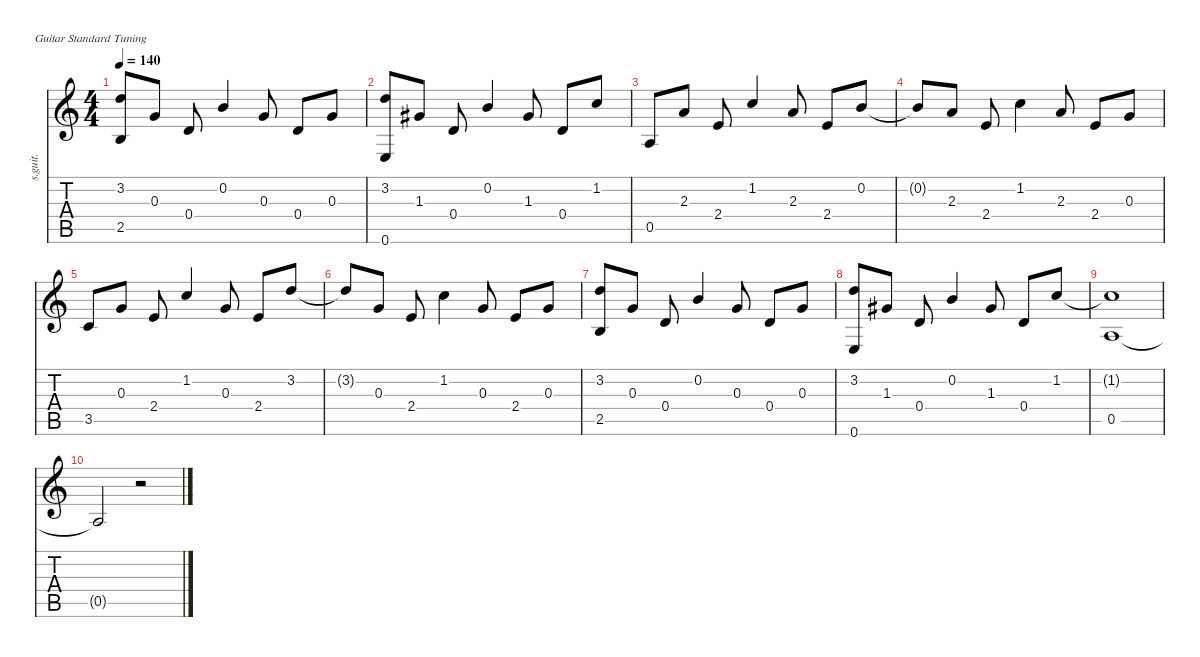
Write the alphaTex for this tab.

\defaultSystemsLayout 4
\hideDynamics
\bracketExtendMode nobrackets
\otherSystemsTrackNameOrientation horizontal
\track ("Steel Guitar" "s.guit.") {instrument acousticguitarsteel}
\staff {score tabs}
\tuning (E4 B3 G3 D3 A2 E2)
\ts (4 4)
\tempo 140
\clef g2
\ks c
(3.2 2.5).8{dy mf beam Up} 0.3.8{dy mp beam Up} 0.4.8{beam Up} 0.2.4{dy mf beam Up} 0.3.8{dy mp beam Up} 0.4.8{beam Up} 0.3.8{beam Up} |
(3.2 0.6).8{dy mf beam Up} 1.3{acc #}.8{dy mp beam Up} 0.4.8{beam Up} 0.2.4{dy mf beam Up} 1.3{acc #}.8{dy mp beam Up} 0.4.8{beam Up} 1.2.8{dy mf beam Up} |
0.5.8{beam Up} 2.3.8{dy mp beam Up} 2.4.8{beam Up} 1.2.4{dy mf beam Up} 2.3.8{dy mp beam Up} 2.4.8{beam Up} 0.2.8{dy mf beam Up} |
0.2{t}.8{beam Up} 2.3.8{dy mp beam Up} 2.4.8{beam Up} 1.2.4{dy mf beam Down} 2.3.8{dy mp beam Up} 2.4.8{beam Up} 0.3.8{beam Up} |
3.5.8{dy mf beam Up} 0.3.8{dy mp beam Up} 2.4.8{beam Up} 1.2.4{dy mf beam Up} 0.3.8{dy mp beam Up} 2.4.8{beam Up} 3.2.8{dy mf beam Up} |
3.2{t}.8{beam Up} 0.3.8{dy mp beam Up} 2.4.8{beam Up} 1.2.4{dy mf beam Down} 0.3.8{dy mp beam Up} 2.4.8{beam Up} 0.3.8{beam Up} |
(3.2 2.5).8{dy mf beam Up} 0.3.8{dy mp beam Up} 0.4.8{beam Up} 0.2.4{dy mf beam Up} 0.3.8{dy mp beam Up} 0.4.8{beam Up} 0.3.8{beam Up} |
(3.2 0.6).8{dy mf beam Up} 1.3{acc #}.8{dy mp beam Up} 0.4.8{beam Up} 0.2.4{dy mf beam Up} 1.3{acc #}.8{dy mp beam Up} 0.4.8{beam Up} 1.2.8{dy mf beam Up} |
(1.2{t} 0.5).1{beam Up} |
0.5{t}.2{beam Up} r.2{beam Up}
